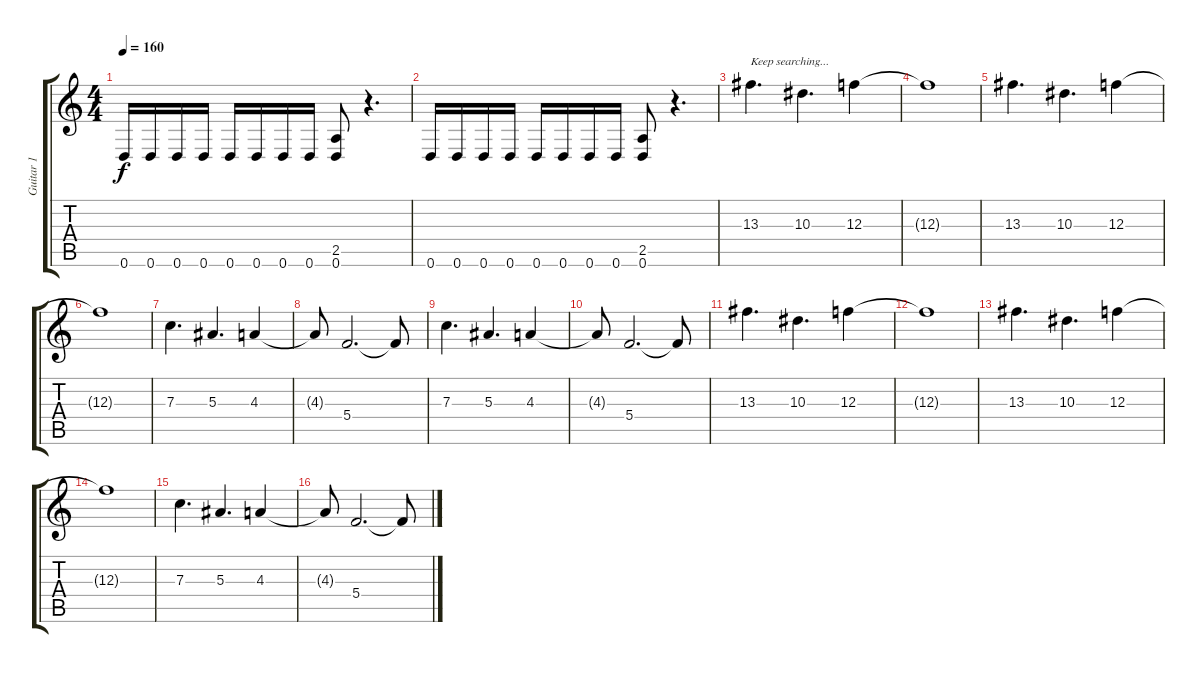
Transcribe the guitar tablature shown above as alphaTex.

\track ("Guitar 1" "Guitar 1") {instrument overdrivenguitar}
\staff {score tabs}
\tuning (D4 A3 F3 C3 G2 D2) {hide}
\ts (4 4)
\tempo 160
\clef g2
\ks c
0.6.16{dy f} 0.6.16 0.6.16 0.6.16 0.6.16 0.6.16 0.6.16 0.6.16 (2.5 0.6).8 r.4{d} |
0.6.16 0.6.16 0.6.16 0.6.16 0.6.16 0.6.16 0.6.16 0.6.16 (2.5 0.6).8 r.4{d} |
13.3.4{d txt "Keep searching..."} 10.3.4{d} 12.3.4 |
12.3{t}.1 |
13.3.4{d} 10.3.4{d} 12.3.4 |
12.3{t}.1 |
7.3.4{d} 5.3.4{d} 4.3.4 |
4.3{t}.8 5.4.2{d} 5.4{t}.8 |
7.3.4{d} 5.3.4{d} 4.3.4 |
4.3{t}.8 5.4.2{d} 5.4{t}.8 |
13.3.4{d} 10.3.4{d} 12.3.4 |
12.3{t}.1 |
13.3.4{d} 10.3.4{d} 12.3.4 |
12.3{t}.1 |
7.3.4{d} 5.3.4{d} 4.3.4 |
4.3{t}.8 5.4.2{d} 5.4{t}.8
